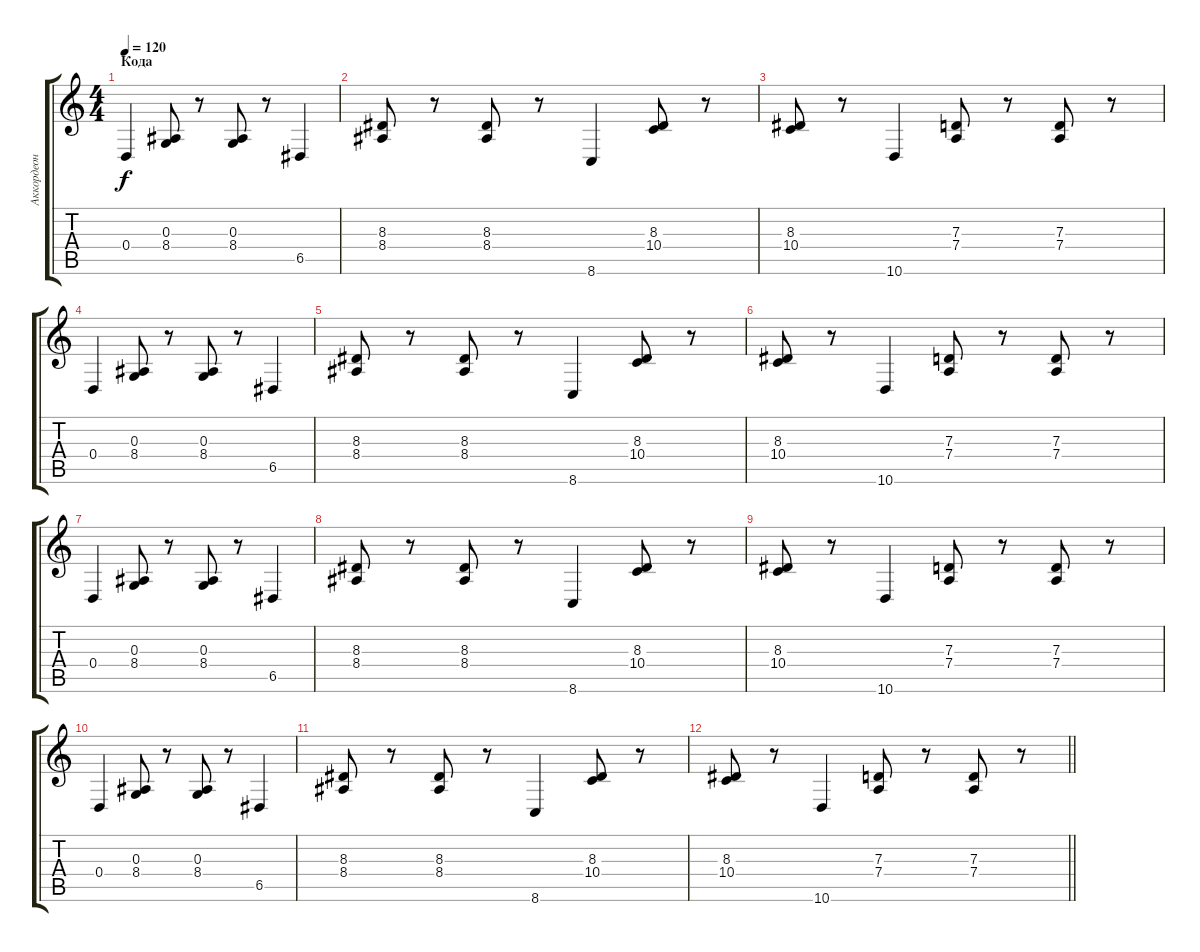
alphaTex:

\track ("Аккордеон ЛР" "Аккордеон ") {instrument accordion}
\staff {score tabs}
\tuning (E4 B3 G3 D3 A2 E2) {hide}
\ts (4 4)
\section ("" "Кода")
\tempo 120
\clef g2
\ks c
0.4.4{dy f} (0.3 8.4).8 r.8 (0.3 8.4).8 r.8 6.5.4 |
(8.3 8.4).8 r.8 (8.3 8.4).8 r.8 8.6.4 (8.3 10.4).8 r.8 |
(8.3 10.4).8 r.8 10.6.4 (7.3 7.4).8 r.8 (7.3 7.4).8 r.8 |
0.4.4 (0.3 8.4).8 r.8 (0.3 8.4).8 r.8 6.5.4 |
(8.3 8.4).8 r.8 (8.3 8.4).8 r.8 8.6.4 (8.3 10.4).8 r.8 |
(8.3 10.4).8 r.8 10.6.4 (7.3 7.4).8 r.8 (7.3 7.4).8 r.8 |
0.4.4 (0.3 8.4).8 r.8 (0.3 8.4).8 r.8 6.5.4 |
(8.3 8.4).8 r.8 (8.3 8.4).8 r.8 8.6.4 (8.3 10.4).8 r.8 |
(8.3 10.4).8 r.8 10.6.4 (7.3 7.4).8 r.8 (7.3 7.4).8 r.8 |
0.4.4 (0.3 8.4).8 r.8 (0.3 8.4).8 r.8 6.5.4 |
(8.3 8.4).8 r.8 (8.3 8.4).8 r.8 8.6.4 (8.3 10.4).8 r.8 |
\barLineRight lightlight
(8.3 10.4).8 r.8 10.6.4 (7.3 7.4).8 r.8 (7.3 7.4).8 r.8
